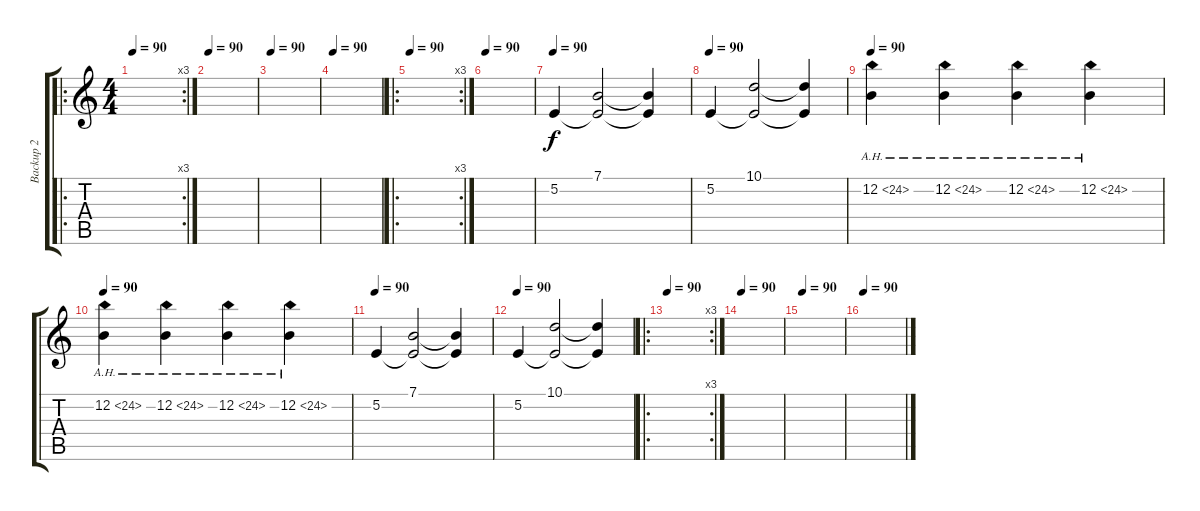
\track ("Backup 2" "Backup 2") {instrument voiceoohs}
\staff {score tabs}
\tuning (E4 B3 G3 D3 A2 E2) {hide}
\ro
\rc 3
\ts (4 4)
\tempo 90
\clef g2
\ks c
|
\tempo 90
|
\tempo 90
|
\tempo 90
|
\ro
\rc 3
\tempo 90
|
\tempo 90
|
\tempo 90
5.2.4 (7.1 5.2{t}).2 (7.1{t} 5.2{t}).4 |
\tempo 90
5.2.4 (10.1 5.2{t}).2 (10.1{t} 5.2{t}).4 |
\tempo 90
12.2{ah 12}.4{instrument electricguitarclean} 12.2{ah 12}.4 12.2{ah 12}.4 12.2{ah 12}.4 |
\tempo 90
12.2{ah 12}.4 12.2{ah 12}.4 12.2{ah 12}.4 12.2{ah 12}.4 |
\tempo 90
5.2.4{instrument choiraahs} (7.1 5.2{t}).2 (7.1{t} 5.2{t}).4 |
\tempo 90
5.2.4 (10.1 5.2{t}).2 (10.1{t} 5.2{t}).4 |
\ro
\rc 3
\tempo 90
|
\tempo 90
|
\tempo 90
|
\tempo 90
